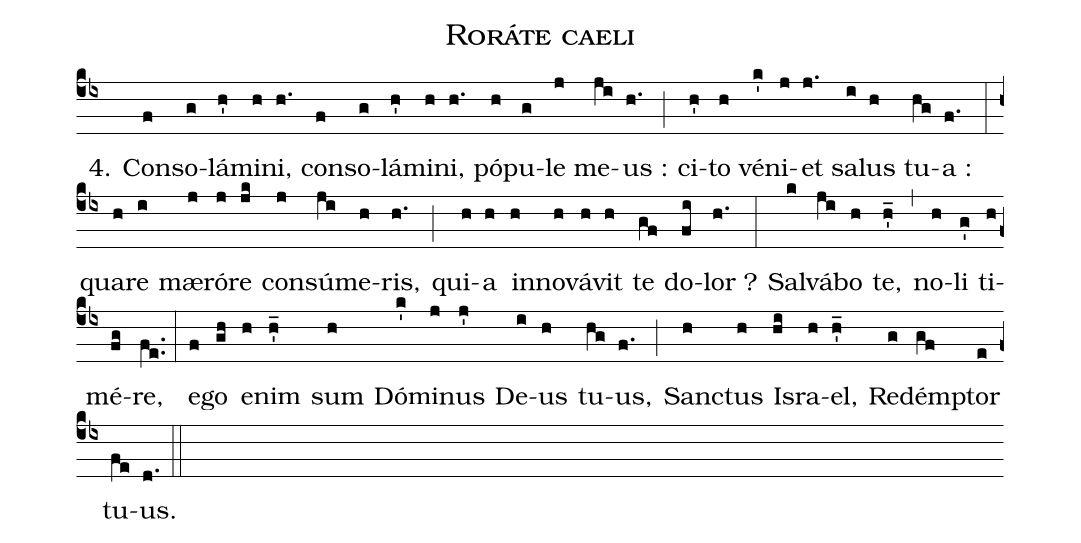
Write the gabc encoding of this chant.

name:Roráte caeli;
%%
(cb4) ()4. Con(f)so(g)lá(h')mi(h)ni,(h.) con(f)so(g)lá(h')mi(h)ni,(h.) pó(h)pu(g)le(j) me(ji)us :(h.) (;)
ci(h')to(h) vé(k')ni(j)et(j.) sa(i)lus(h) tu(hg)a :(f.) (:)
qua(h)re(i) mæ(j)ró(j)re(jk) con(j)sú(ji)me(h)ris,(h.) (;)
qui(h)a(h) in(h)no(h)vá(h)vit(h) te(gf) do(fi)lor ?(h.) (:)
Sal(k)vá(ji)bo(h) te,(h'_) (,)
no(h)li(g') ti(h)mé(fg)re,(fe..) (:)
e(f)go(gh) e(h)nim(h'_) sum(h) Dó(k')mi(j)nus(j') De(i)us(h) tu(hg)us,(f.) (;)
San(h)ctus(h) I(hi)sra(h)el,(h'_) Re(g)dém(gf)ptor(e) tu(fe)us.(d.) (::)
